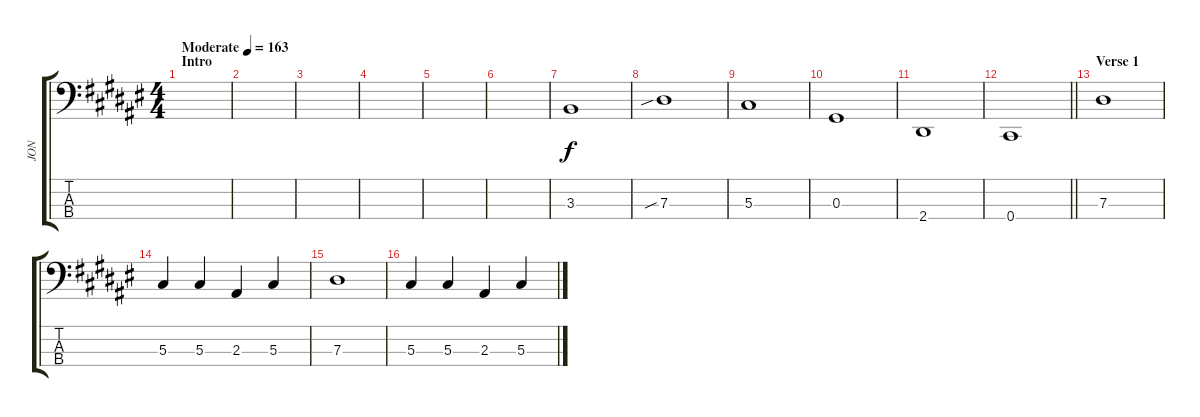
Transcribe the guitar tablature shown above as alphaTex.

\track ("JON" "JON") {instrument electricbassfinger}
\staff {score tabs}
\tuning (Gb2 Db2 Ab1 Db1) {hide}
\ts (4 4)
\section ("" "Intro")
\tempo (163 "Moderate")
\clef f4
\ks d#minor
|
|
|
|
|
|
3.3.1 |
7.3{sib}.1 |
5.3.1 |
0.3.1 |
2.4.1 |
\barLineRight lightlight
0.4.1 |
\section ("" "Verse 1")
7.3.1 |
5.3.4 5.3.4 2.3.4 5.3.4 |
7.3.1 |
5.3.4 5.3.4 2.3.4 5.3.4
